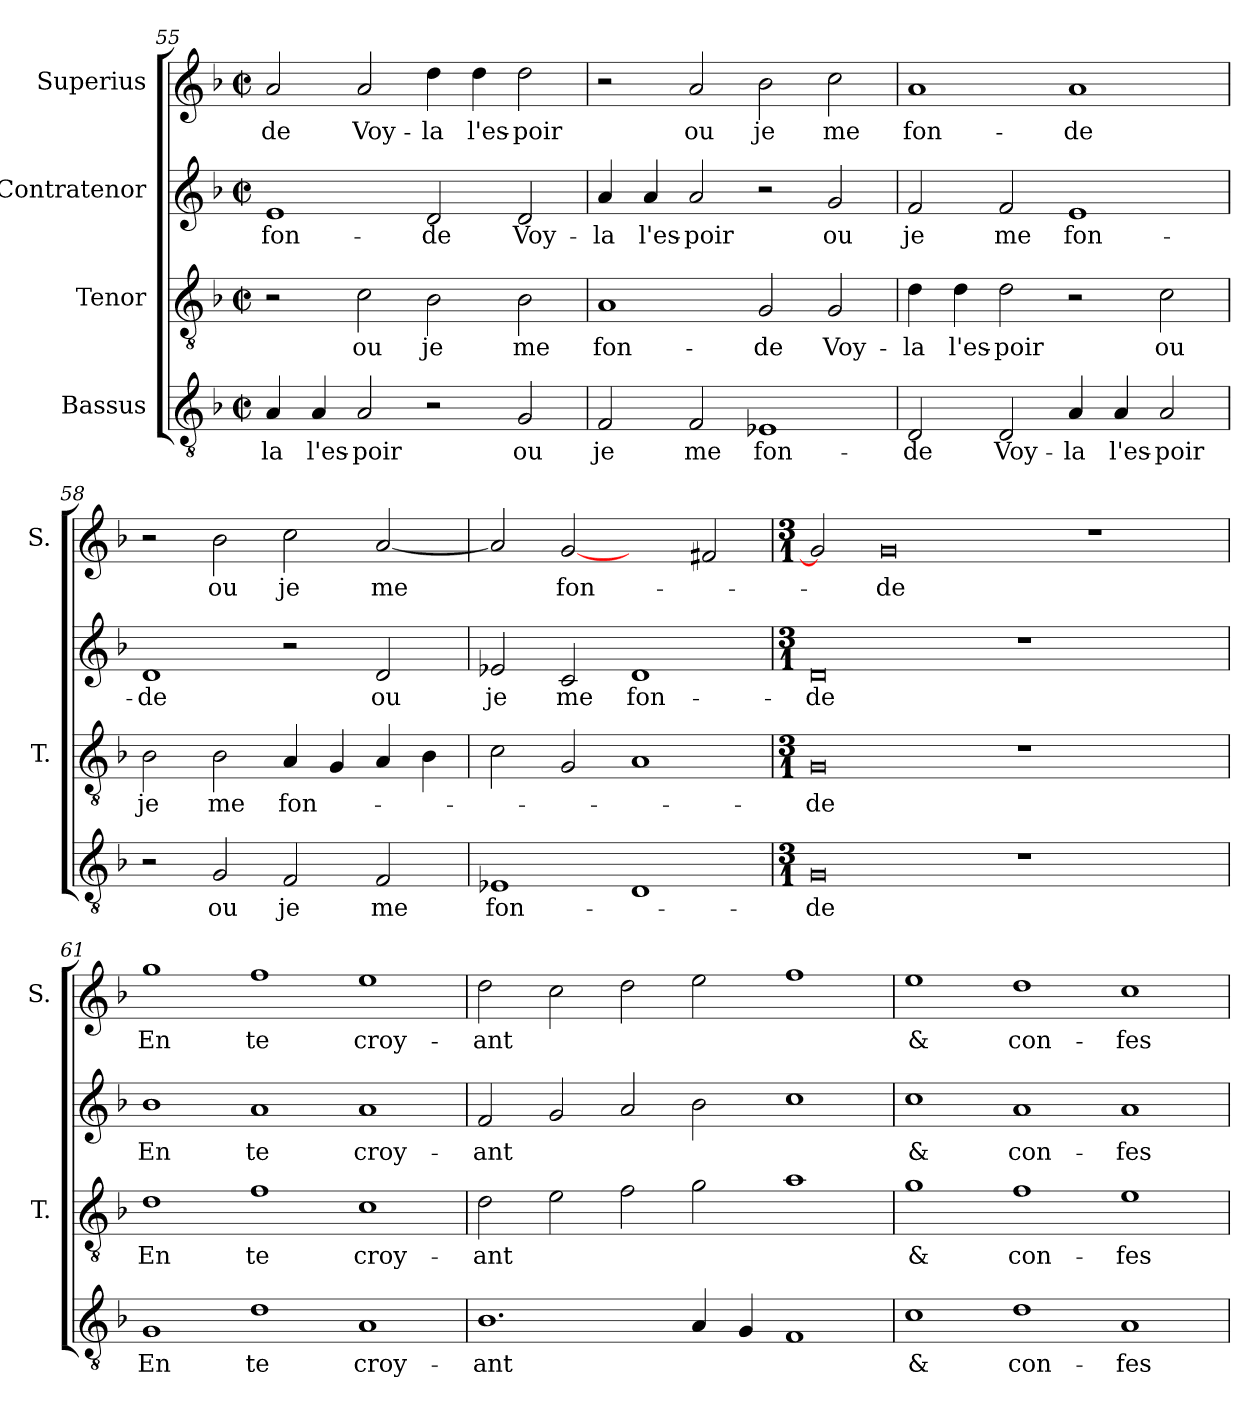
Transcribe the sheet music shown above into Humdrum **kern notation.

**kern	**text	**kern	**text	**kern	**text	**kern	**text
*part4	*part4	*part3	*part3	*part2	*part2	*part1	*part1
*staff4	*staff4	*staff3	*staff3	*staff2	*staff2	*staff1	*staff1
*I"Bassus	*	*I"Tenor	*	*I"Contratenor	*	*I"Superius	*
*	*	*I'T.	*	*	*	*I'S.	*
*clefGv2	*	*clefGv2	*	*clefG2	*	*clefG2	*
*k[b-]	*	*k[b-]	*	*k[b-]	*	*k[b-]	*
*F:	*	*F:	*	*F:	*	*F:	*
*M2/2	*	*M2/2	*	*M2/2	*	*M2/2	*
*met(c|)	*	*met(c|)	*	*met(c|)	*	*met(c|)	*
=55	=55	=55	=55	=55	=55	=55	=55
4A/	-la	2r	.	1e/	fon-	2a/	-de
4A/	l'es-	.	.	.	.	.	.
2A/	-poir	2c\	ou	.	.	2a/	Voy-
2r	.	2B-\	je	2d/	-de	4dd\	-la
.	.	.	.	.	.	4dd\	l'es-
2G/	ou	2B-\	me	2d/	Voy-	2dd\	-poir
=56	=56	=56	=56	=56	=56	=56	=56
2F/	je	1A/	fon-	4a/	-la	2r	.
.	.	.	.	4a/	l'es-	.	.
2F/	me	.	.	2a/	-poir	2a/	ou
1E-X/	fon-	2G/	-de	2r	.	2b-\	je
.	.	2G/	Voy-	2g/	ou	2cc\	me
!!LO:LB:g=z
=57	=57	=57	=57	=57	=57	=57	=57
2D/	-de	4d\	-la	2f/	je	1a/	fon-
.	.	4d\	l'es-	.	.	.	.
2D/	Voy-	2d\	-poir	2f/	me	.	.
4A/	-la	2r	.	1e/	fon-	1a/	-de
4A/	l'es-	.	.	.	.	.	.
2A/	-poir	2c\	ou	.	.	.	.
=58	=58	=58	=58	=58	=58	=58	=58
2r	.	2B-\	je	1d/	-de	2r	.
2G/	ou	2B-\	me	.	.	2b-\	ou
2F/	je	4A/	fon-	2r	.	2cc\	je
.	.	4G/	.	.	.	.	.
2F/	me	4A/	.	2d/	ou	[2a/	me
.	.	4B-\	.	.	.	.	.
=59	=59	=59	=59	=59	=59	=59	=59
1E-X/	fon-	2c\	.	2e-X/	je	2a/]	.
.	.	2G/	.	2c/	me	[2g/	fon-
1D/	.	1A/	.	1d/	fon-	2ryy	.
.	.	.	.	.	.	2f#X/	.
=60	=60	=60	=60	=60	=60	=60	=60
*M3/1	*	*M3/1	*	*M3/1	*	*M3/1	*
0G/	-de	0G/	-de	0d/	-de	2g/]	.
.	.	.	.	.	.	0g/	-de
1r	.	1r	.	1r	.	.	.
.	.	.	.	.	.	1r	.
2ryy	.	2ryy	.	2ryy	.	.	.
=61	=61	=61	=61	=61	=61	=61	=61
1G/	En	1d\	En	1b-\	En	1gg\	En
1d\	te	1f\	te	1a/	te	1ff\	te
1A/	croy-	1c\	croy-	1a/	croy-	1ee\	croy-
!!LO:LB:g=z
=62	=62	=62	=62	=62	=62	=62	=62
1.B-\	-ant	2d\	-ant	2f/	-ant	2dd\	-ant
.	.	2e\	.	2g/	.	2cc\	.
.	.	2f\	.	2a/	.	2dd\	.
4A/	.	2g\	.	2b-\	.	2ee\	.
4G/	.	.	.	.	.	.	.
1F/	.	1a\	.	1cc\	.	1ff\	.
=63	=63	=63	=63	=63	=63	=63	=63
1c\	&	1g\	&	1cc\	&	1ee\	&
1d\	con-	1f\	con-	1a/	con-	1dd\	con-
1A/	-fes-	1e\	-fes-	1a/	-fes-	1cc\	-fes-
=	=	=	=	=	=	=	=
*-	*-	*-	*-	*-	*-	*-	*-
